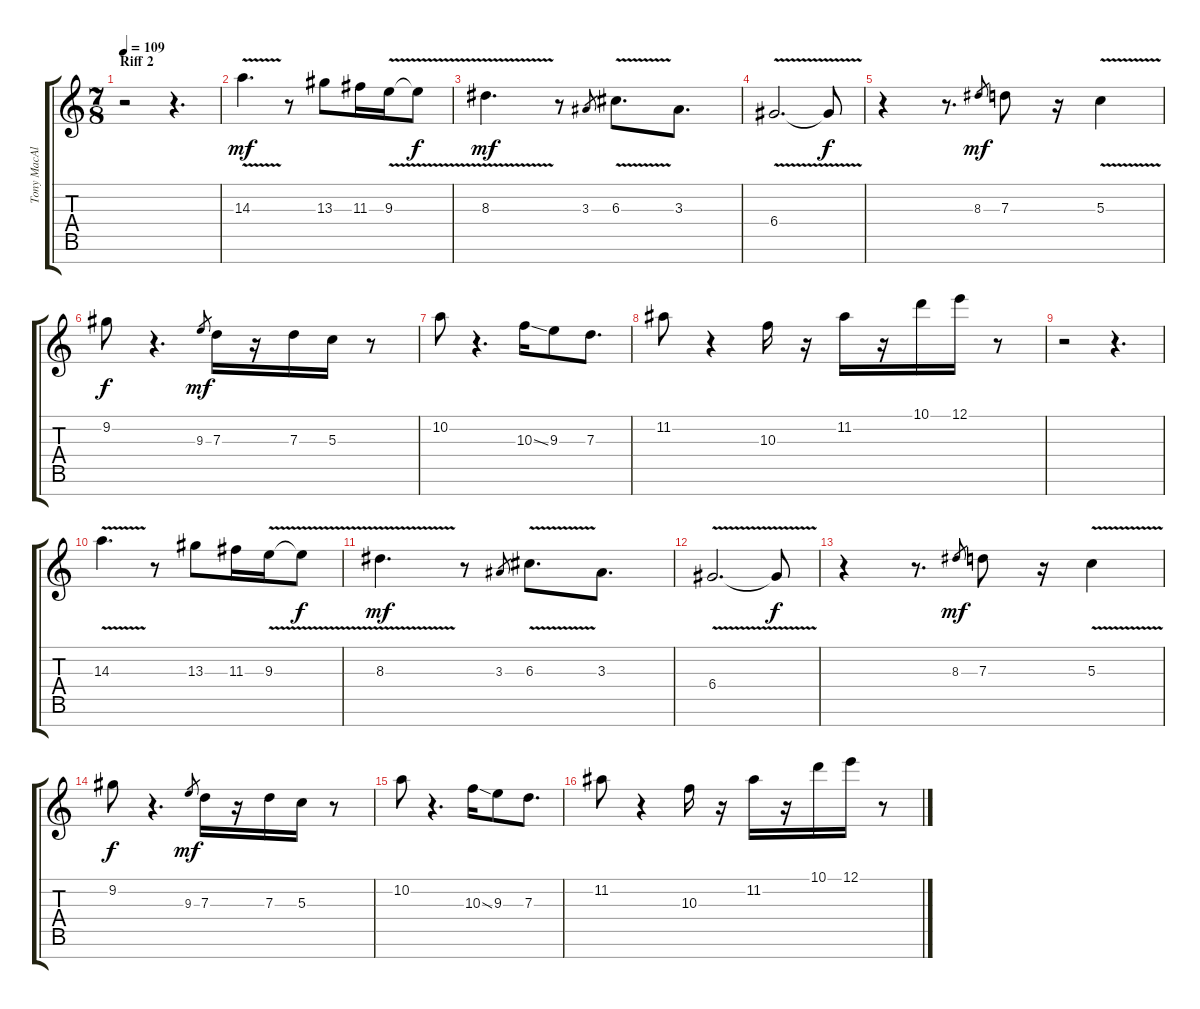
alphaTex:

\track ("Tony MacAlpine" "Tony MacAl") {instrument distortionguitar}
\staff {score tabs}
\tuning (E4 B3 G3 D3 A2 E2 B1) {hide}
\ts (7 8)
\section ("" "Riff 2")
\tempo 109
\clef g2
\ks c
r.2{dy f} r.4{d} |
14.3{v}.4{d dy mf} r.8 13.3.8 11.3.16 9.3{v}.16 9.3{t}.8{dy f} |
8.3{v}.4{d dy mf} r.8 3.3.8{gr} 6.3{v}.8{d} 3.3.8{d} |
6.4{v}.2{d} 6.4{t}.8{dy f} |
r.4 r.8{d} 8.3.8{gr dy mf} 7.3.8 r.16 5.3{v}.4 |
9.2.8{dy f} r.4{d} 9.3.8{gr dy mf} 7.3.16 r.16 7.3.16 5.3.16 r.8 |
10.2.8 r.4{d} 10.3{ss}.16 9.3.8 7.3.8{d} |
11.2.8 r.4 10.3.16 r.16 11.2.16 r.16 10.1.16 12.1.16 r.8 |
r.2 r.4{d} |
14.3{v}.4{d} r.8 13.3.8 11.3.16 9.3{v}.16 9.3{t}.8{dy f} |
8.3{v}.4{d dy mf} r.8 3.3.8{gr} 6.3{v}.8{d} 3.3.8{d} |
6.4{v}.2{d} 6.4{t}.8{dy f} |
r.4 r.8{d} 8.3.8{gr dy mf} 7.3.8 r.16 5.3{v}.4 |
9.2.8{dy f} r.4{d} 9.3.8{gr dy mf} 7.3.16 r.16 7.3.16 5.3.16 r.8 |
10.2.8 r.4{d} 10.3{ss}.16 9.3.8 7.3.8{d} |
11.2.8 r.4 10.3.16 r.16 11.2.16 r.16 10.1.16 12.1.16 r.8
